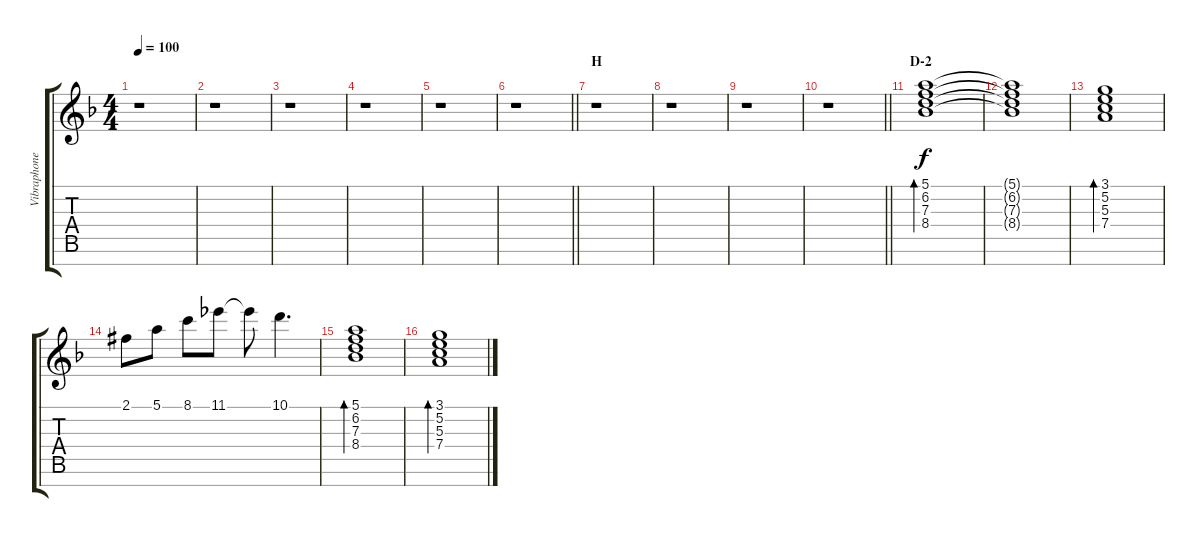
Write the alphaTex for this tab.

\track ("Vibraphone" "Vibraphone") {instrument vibraphone}
\staff {score tabs}
\tuning (E5 B4 G4 D4 A3 E3 B2) {hide}
\ts (4 4)
\tempo 100
\clef g2
\ks f
r.1{dy f} |
r.1 |
r.1 |
r.1 |
r.1 |
\barLineRight lightlight
r.1 |
\section ("" "H")
r.1 |
r.1 |
r.1 |
\barLineRight lightlight
r.1 |
\section ("" "D-2")
(5.1 6.2 7.3 8.4).1{bd 120} |
(5.1{t} 6.2{t} 7.3{t} 8.4{t}).1 |
(3.1 5.2 5.3 7.4).1{bd 120} |
2.1{acc #}.8 5.1.8 8.1.8 11.1.8 11.1{t}.8 10.1.4{d} |
(5.1 6.2 7.3 8.4).1{bd 120} |
(3.1 5.2 5.3 7.4).1{bd 120}
